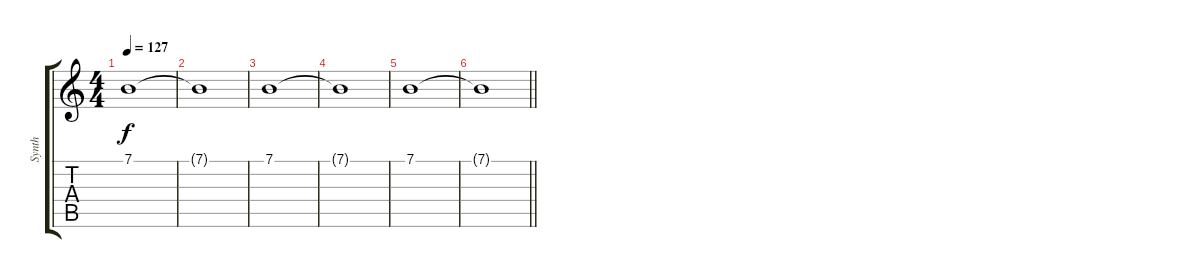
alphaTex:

\track ("Synth" "Synth") {instrument lead2sawtooth}
\staff {score tabs}
\tuning (E4 B3 G3 D3 A2 E2) {hide}
\ts (4 4)
\tempo 127
\clef g2
\ks c
7.1.1{dy f} |
7.1{t}.1 |
7.1.1 |
7.1{t}.1 |
7.1.1 |
\barLineRight lightlight
7.1{t}.1
